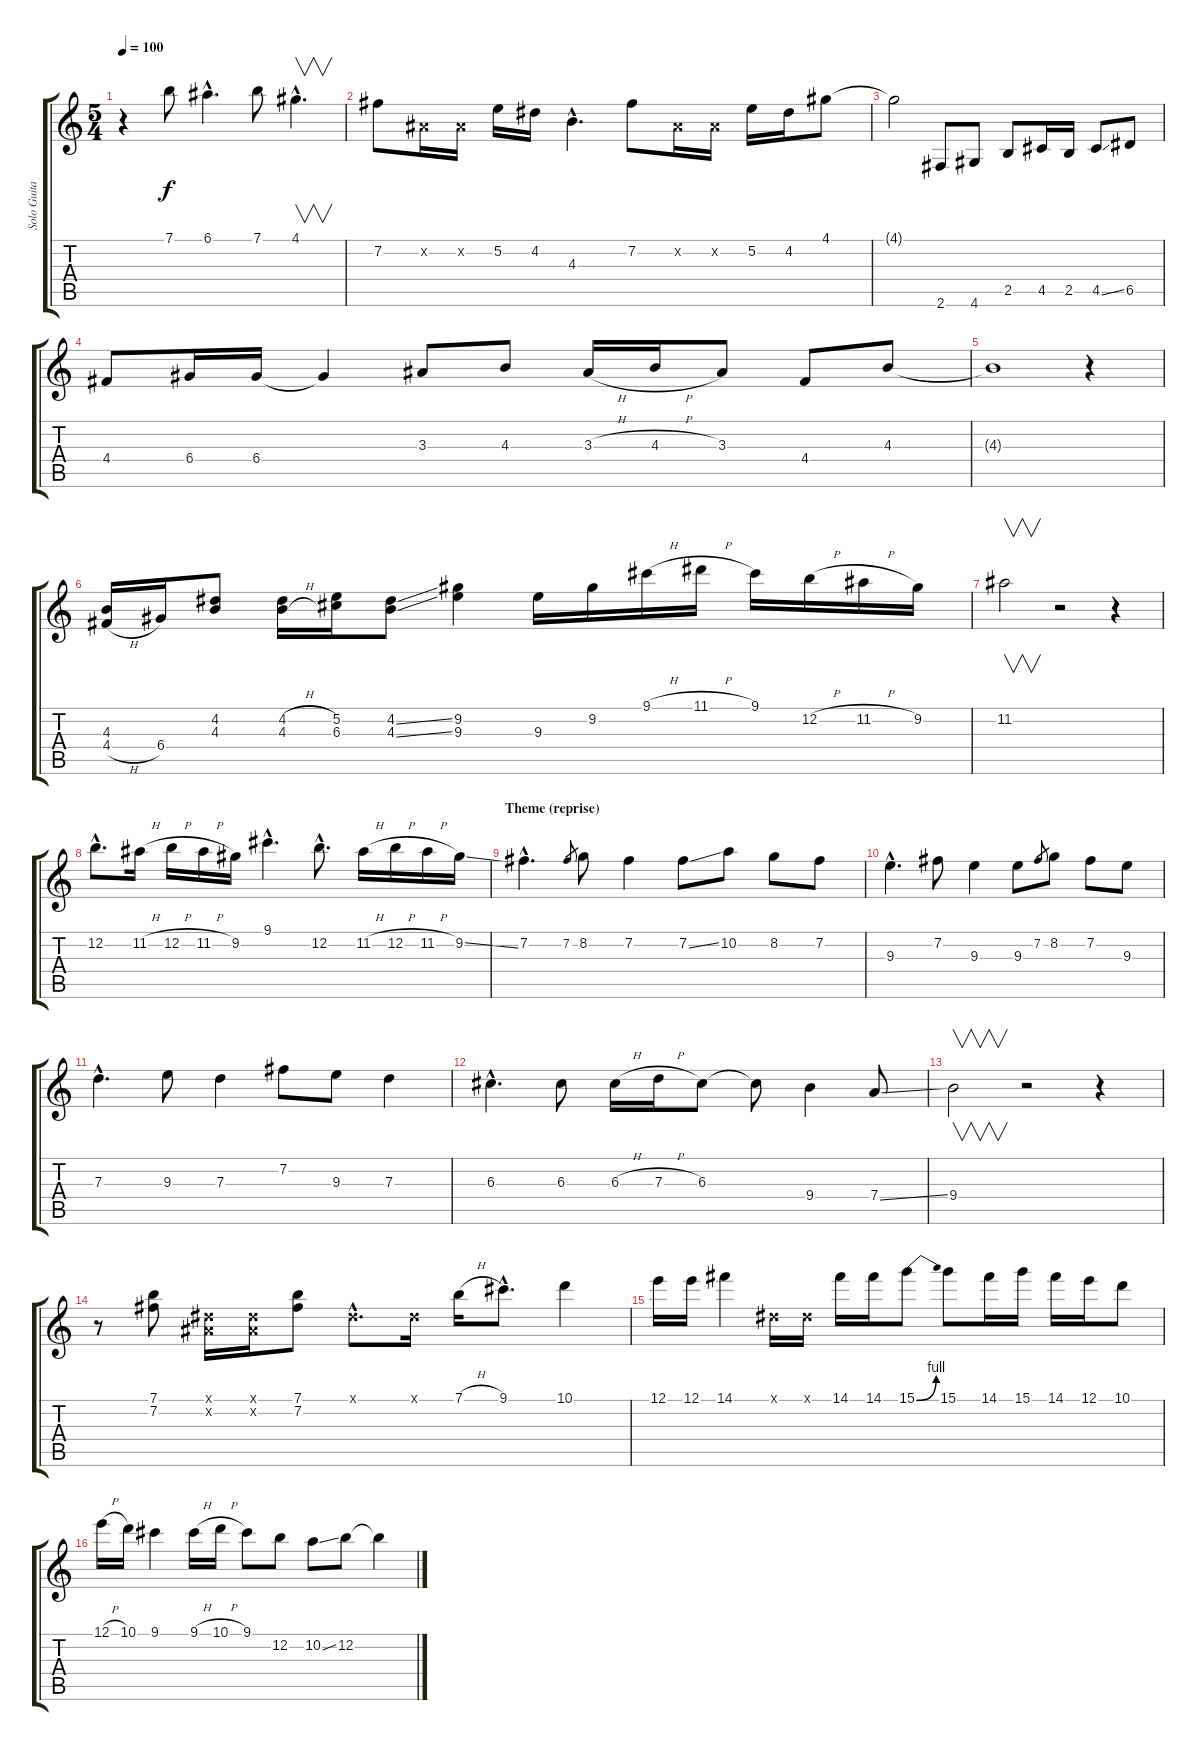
\track ("Solo Guitar 1" "Solo Guita") {instrument overdrivenguitar}
\staff {score tabs}
\tuning (E4 B3 G3 D3 A2 E2) {hide}
\ts (5 4)
\tempo 100
\clef g2
\ks c
r.4{dy f} 7.1.8 6.1{hac}.4{d} 7.1.8 4.1{hac}.4{v d} |
7.2.8 -1.2{x}.16 -1.2{x}.16 5.2.16 4.2.16 4.3{hac}.4{d} 7.2.8 -1.2{x}.16 -1.2{x}.16 5.2.16 4.2.16 4.1.8 |
4.1{t}.2 2.6.8 4.6.8 2.5.8 4.5.16 2.5.16 4.5{ss}.8 6.5.8 |
4.4.8 6.4.16 6.4.16 6.4{t}.4 3.3.8 4.3.8 3.3{h}.16 4.3{h}.16 3.3.8 4.4.8 4.3.8 |
4.3{t}.1 r.4 |
(4.3 4.4{h}).16 6.4.16 (4.2 4.3).8 (4.2{h} 4.3{h}).16 (5.2 6.3).16 (4.2{ss} 4.3{ss}).8 (9.2 9.3).4 9.3.16 9.2.16 9.1{h}.16 11.1{h}.16 9.1.16 12.2{h}.16 11.2{h}.16 9.2.16 |
11.2.2{v} r.2 r.4 |
12.2{hac}.8{d} 11.2{h}.16 12.2{h}.16 11.2{h}.16 9.2.16 9.1{hac}.4{d} 12.2{hac}.8{d} 11.2{h}.16 12.2{h}.16 11.2{h}.16 9.2{ss}.16 |
\section ("" "Theme (reprise)")
7.2{hac}.4{d} 7.2.8{gr} 8.2.8 7.2.4 7.2{ss}.8 10.2.8 8.2.8 7.2.8 |
9.3{hac}.4{d} 7.2.8 9.3.4 9.3.8 7.2.8{gr} 8.2.8 7.2.8 9.3.8 |
7.3{hac}.4{d} 9.3.8 7.3.4 7.2.8 9.3.8 7.3.4 |
6.3{hac}.4{d} 6.3.8 6.3{h}.16 7.3{h}.16 6.3.8 6.3{t}.8 9.4.4 7.4{ss}.8 |
9.4.2{v} r.2 r.4 |
r.8 (7.1 7.2).8 (-1.1{x} -1.2{x}).16 (-1.1{x} -1.2{x}).16 (7.1 7.2).8 -1.1{hac x}.8{d} -1.1{x}.16 7.1{h}.16 9.1{hac}.8{d} 10.1.4 |
12.1.16 12.1.16 14.1.4 -1.1{x}.16 -1.1{x}.16 14.1.16 14.1.16 15.1{be (bend 0 0 60 4)}.8 15.1.8 14.1.16 15.1.16 14.1.16 12.1.16 10.1.8 |
12.1{h}.16 10.1.16 9.1.4 9.1{h}.16 10.1{h}.16 9.1.8 12.2.8 10.2{ss}.8 12.2.8 12.2{t}.4
